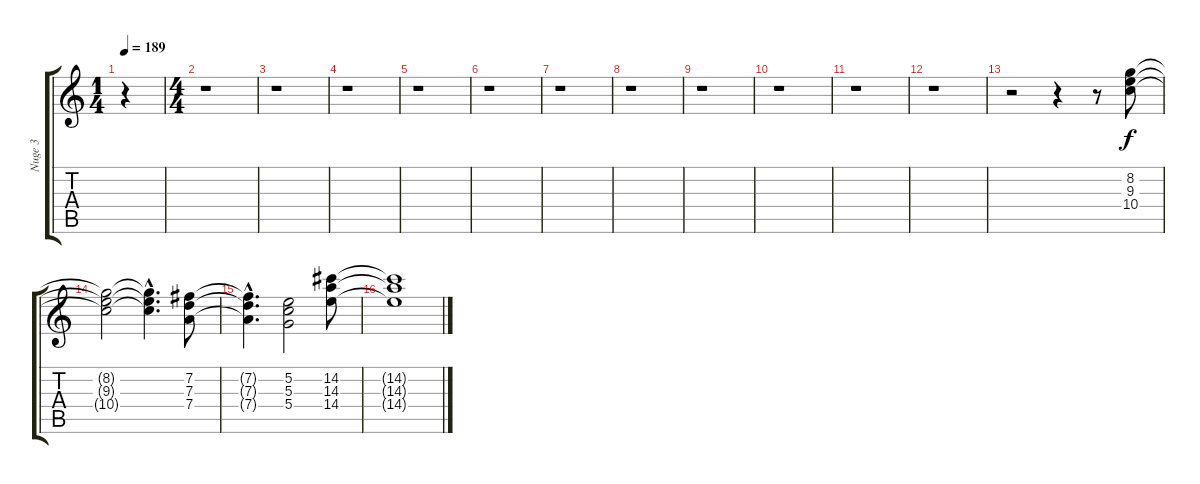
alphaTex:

\track ("Nuge 3" "Nuge 3") {instrument overdrivenguitar}
\staff {score tabs}
\tuning (E4 B3 G3 D3 A2 E2) {hide}
\ts (1 4)
\tempo 189
\clef g2
\ks c
r.4{dy f instrument overdrivenguitar} |
\ts (4 4)
r.1 |
r.1 |
r.1 |
r.1 |
r.1 |
r.1 |
r.1 |
r.1 |
r.1 |
r.1 |
r.1 |
r.2 r.4 r.8 (8.2 9.3 10.4).8 |
(8.2{t} 9.3{t} 10.4{t}).2 (8.2{hac t} 9.3{hac t} 10.4{hac t}).4{d} (7.2 7.3 7.4).8 |
(7.2{hac t} 7.3{hac t} 7.4{hac t}).4{d} (5.2 5.3 5.4).2 (14.2 14.3 14.4).8 |
(14.2{t} 14.3{t} 14.4{t}).1
